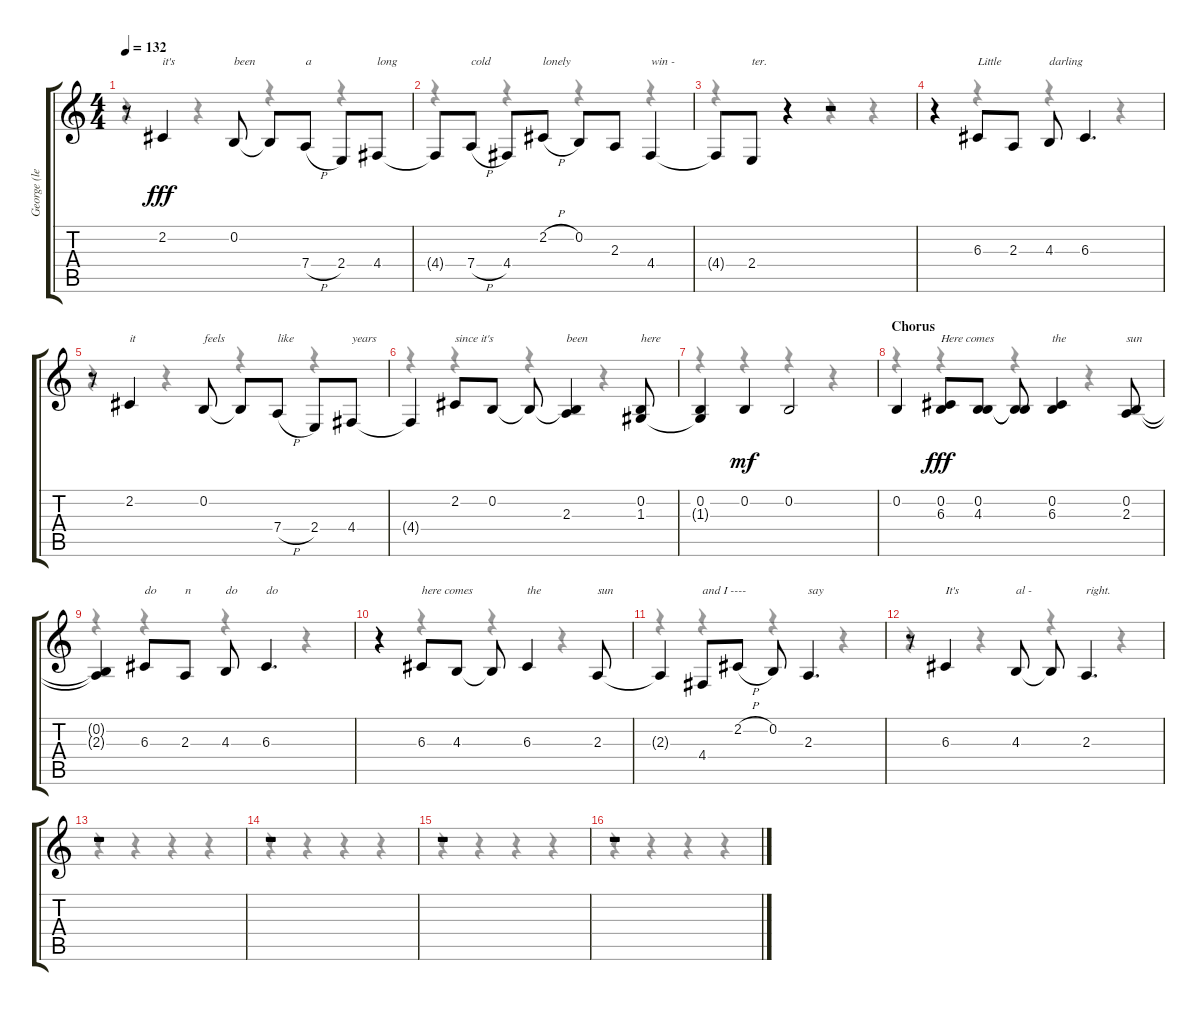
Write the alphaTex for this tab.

\track ("George (lead vocals)" "George (le") {instrument tenorsax}
\staff {score tabs}
\tuning (E4 B3 G3 D3 A2 E2) {hide}
\voice
\ts (4 4)
\tempo 132
\clef g2
\ks c
r.8{dy fff} 2.2.4{txt "it's"} 0.2.8{txt "been"} 0.2{t}.8 7.4{h}.8{txt "a"} 2.4.8 4.4.8{txt "long"} |
4.4{t}.8 7.4{h}.8{txt "cold"} 4.4.8 2.2{h}.8{txt "lonely"} 0.2.8 2.3.8 4.4.4{txt "win -"} |
4.4{t}.8 2.4.8{txt "ter."} r.4 r.2 |
r.4 6.3.8{txt "Little"} 2.3.8 4.3.8{txt "darling"} 6.3.4{d} |
r.8 2.2.4{txt "it"} 0.2.8{txt "feels"} 0.2{t}.8 7.4{h}.8{txt "like"} 2.4.8 4.4.8{txt "years"} |
4.4{t}.4 2.2.8{txt "since it's"} 0.2.8 0.2{t}.8 (0.2{t} 2.3).4{txt "been"} (0.2 1.3).8{txt "here"} |
(0.2 1.3{t}).4 0.2.4{dy mf} 0.2.2 |
\section ("" "Chorus")
0.2.4 (0.2 6.3).8{txt "Here comes" dy fff} (0.2 4.3).8 (0.2{t} 4.3{t}).8 (0.2 6.3).4{txt "the"} (0.2 2.3).8{txt "sun"} |
(0.2{t} 2.3{t}).4 6.3.8{txt "do"} 2.3.8{txt "n"} 4.3.8{txt "do"} 6.3.4{d txt "do"} |
r.4 6.3.8{txt "here comes"} 4.3.8 4.3{t}.8 6.3.4{txt "the"} 2.3.8{txt "sun"} |
2.3{t}.4 4.4.8{txt "and I ----"} 2.2{h}.8 0.2.8 2.3.4{d txt "say"} |
r.8 6.3.4{txt "It's"} 4.3.8{txt "al -"} 4.3{t}.8 2.3.4{d txt "right."} |
r.1 |
r.1 |
r.1 |
r.1
\voice
\clef g2
\ottava regular
\simile none
\ks c
r.4{dy f} r.4 r.4 r.4 |
r.4 r.4 r.4 r.4 |
r.4 r.4 r.4 r.4 |
r.4 r.4 r.4 r.4 |
r.4 r.4 r.4 r.4 |
r.4 r.4 r.4 r.4 |
r.4 r.4 r.4 r.4 |
r.4 r.4 r.4 r.4 |
r.4 r.4 r.4 r.4 |
r.4 r.4 r.4 r.4 |
r.4 r.4 r.4 r.4 |
r.4 r.4 r.4 r.4 |
r.4 r.4 r.4 r.4 |
r.4 r.4 r.4 r.4 |
r.4 r.4 r.4 r.4 |
r.4 r.4 r.4 r.4
